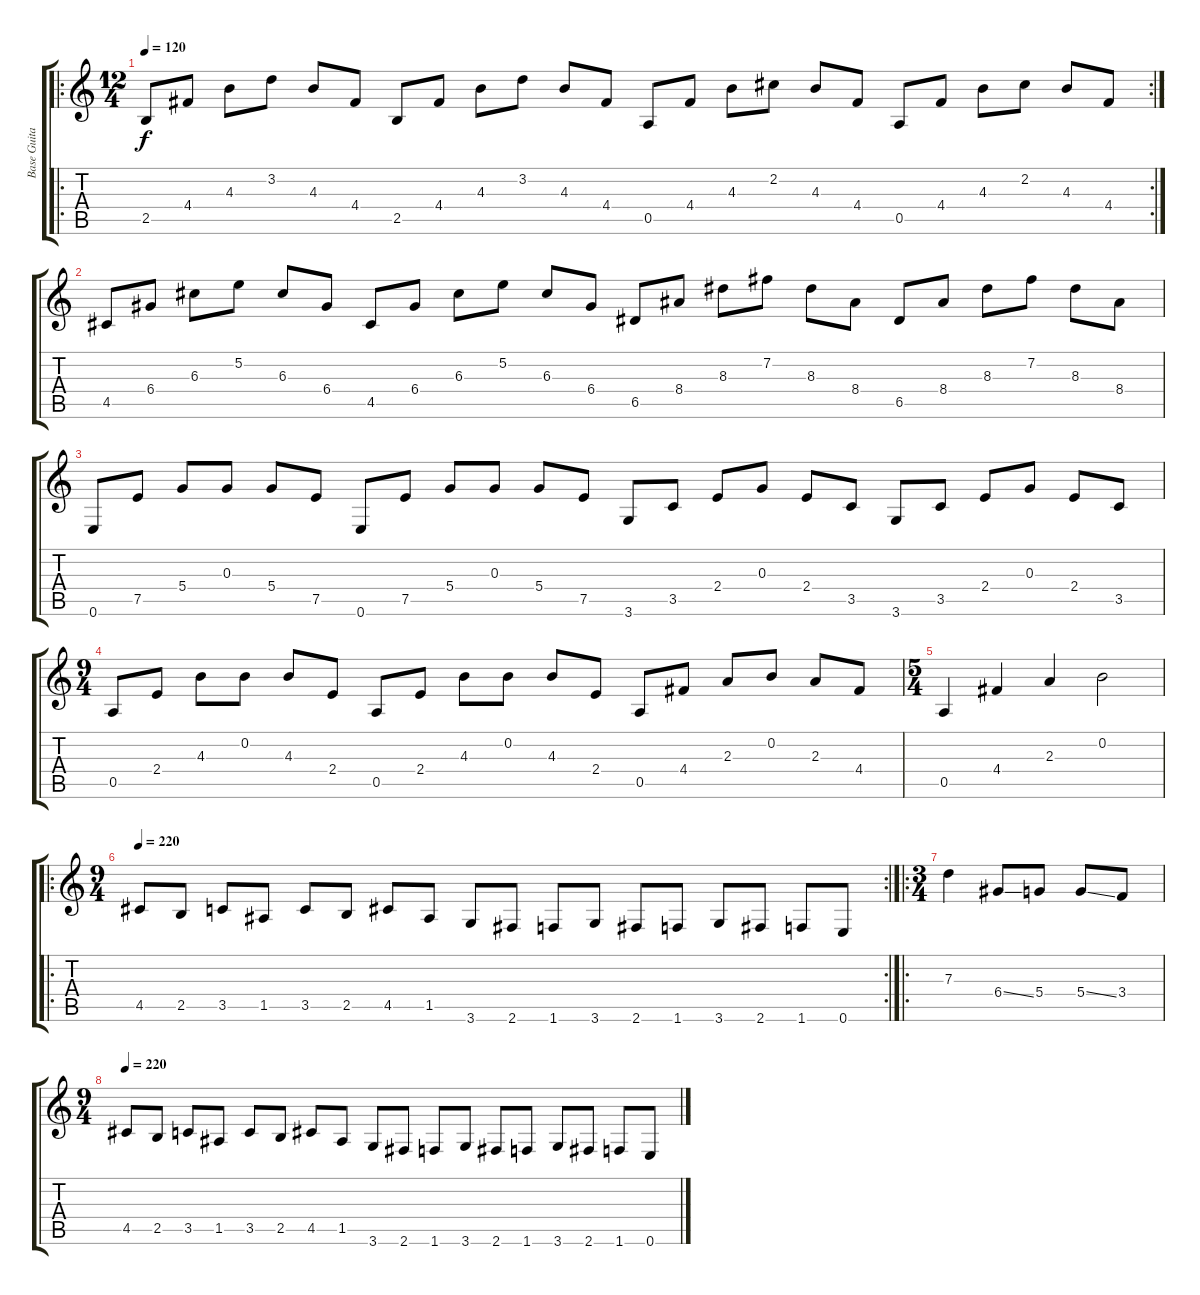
\track ("Base Guitar" "Base Guita") {instrument distortionguitar}
\staff {score tabs}
\tuning (E4 B3 G3 D3 A2 E2) {hide}
\ro
\rc 2
\ts (12 4)
\tempo 120
\tempo 110
\tempo 120
\clef g2
\ks c
2.5.8{dy f instrument electricguitarclean} 4.4.8 4.3.8 3.2.8 4.3.8 4.4.8 2.5.8 4.4.8 4.3.8 3.2.8 4.3.8 4.4.8 0.5.8 4.4.8 4.3.8 2.2.8 4.3.8 4.4.8 0.5.8 4.4.8 4.3.8 2.2.8 4.3.8 4.4.8 |
4.5.8 6.4.8 6.3.8 5.2.8 6.3.8 6.4.8 4.5.8 6.4.8 6.3.8 5.2.8 6.3.8 6.4.8 6.5.8 8.4.8 8.3.8 7.2.8 8.3.8 8.4.8 6.5.8 8.4.8 8.3.8 7.2.8 8.3.8 8.4.8 |
0.6.8 7.5.8 5.4.8 0.3.8 5.4.8 7.5.8 0.6.8 7.5.8 5.4.8 0.3.8 5.4.8 7.5.8 3.6.8 3.5.8 2.4.8 0.3.8 2.4.8 3.5.8 3.6.8 3.5.8 2.4.8 0.3.8 2.4.8 3.5.8 |
\ts (9 4)
0.5.8 2.4.8 4.3.8 0.2.8 4.3.8 2.4.8 0.5.8 2.4.8 4.3.8 0.2.8 4.3.8 2.4.8 0.5.8 4.4.8 2.3.8 0.2.8 2.3.8 4.4.8 |
\ts (5 4)
0.5.4 4.4.4 2.3.4 0.2.2 |
\ro
\rc 2
\ts (9 4)
\tempo 220
4.5.8{instrument distortionguitar} 2.5.8 3.5.8 1.5.8 3.5.8 2.5.8 4.5.8 1.5.8 3.6.8 2.6.8 1.6.8 3.6.8 2.6.8 1.6.8 3.6.8 2.6.8 1.6.8 0.6.8 |
\ro
\ts (3 4)
7.3.4 6.4{ss}.8 5.4.8 5.4{ss}.8 3.4.8 |
\ts (9 4)
\tempo 220
4.5.8 2.5.8 3.5.8 1.5.8 3.5.8 2.5.8 4.5.8 1.5.8 3.6.8 2.6.8 1.6.8 3.6.8 2.6.8 1.6.8 3.6.8 2.6.8 1.6.8 0.6.8
